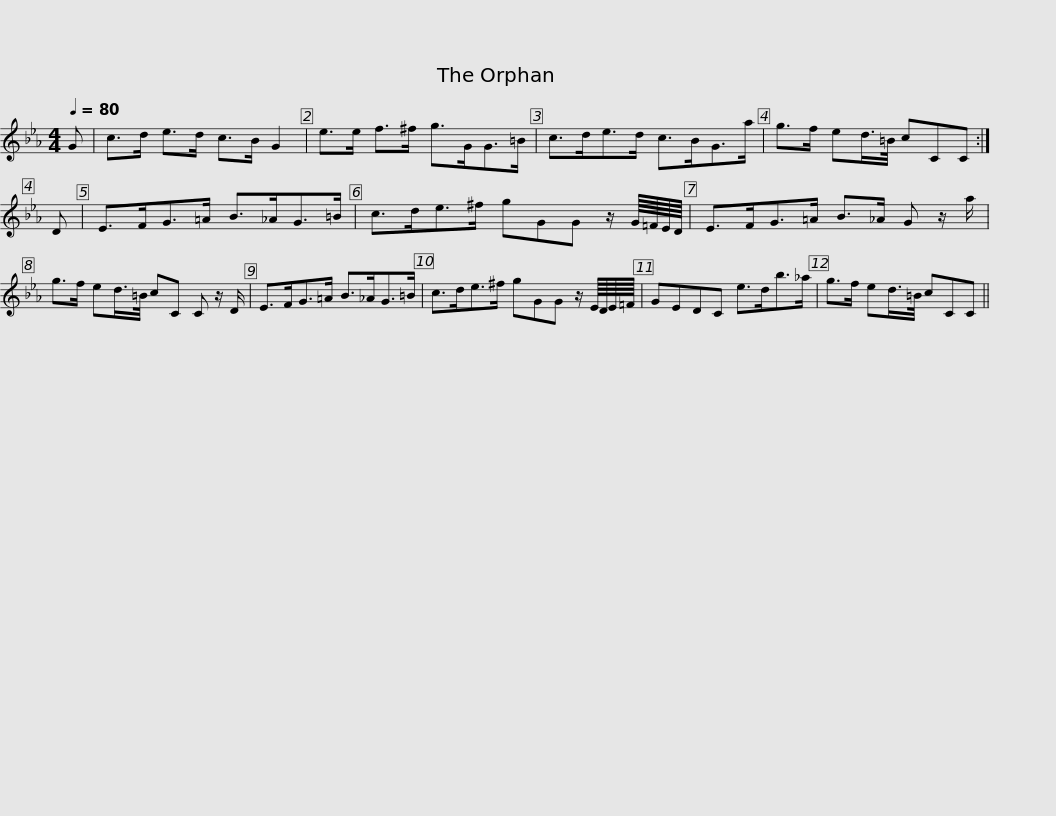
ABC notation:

X:1
L:1/8
Q:1/4=80
M:4/4
I:linebreak $
K:Cmin
V:1 treble
V:1
 G | c>d e>d c>B G2 | e>e f>^f g>GG>=B | c>de>d c>BG>a | g>f ed/>=B/ cCC :| %5
 D |$ E>FG>=A B>_AG>=B | c>de>^f gGG z/ G/8=F/8E/8D/8 | E>FG>=A B>_A G z/ a/ |$ g>f ed/>=B/ cC C z/ D/ | %10
 E>FG>=A B>_AG>=B | c>de>^f gGG z/ E/8D/8E/8=F/8 |$ GEDC e>db>_a | g>f ed/>=B/ cCC || %14
